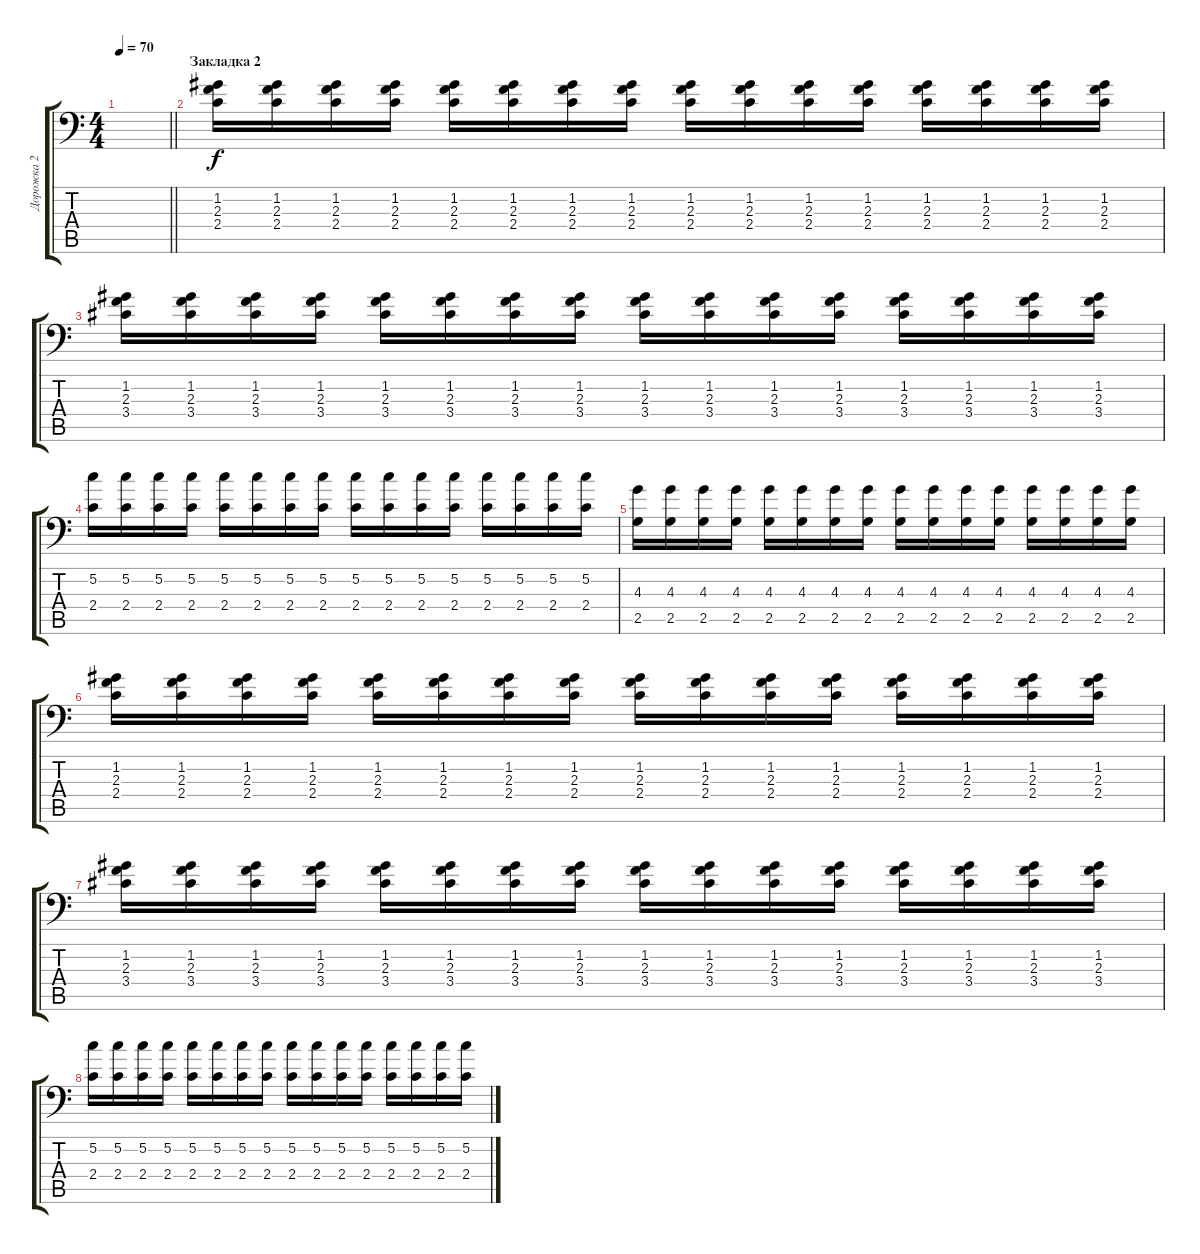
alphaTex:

\track ("Дорожка 2" "Дорожка 2") {instrument acousticguitarsteel}
\staff {score tabs}
\tuning (C4 G3 Eb3 Bb2 F2 Bb1) {hide}
\ts (4 4)
\tempo 70
\clef f4
\barLineRight lightlight
\ks c
|
\section ("" "Закладка 2")
(1.2 2.3 2.4).16{dy f volume 14 instrument distortionguitar} (1.2 2.3 2.4).16 (1.2 2.3 2.4).16 (1.2 2.3 2.4).16 (1.2 2.3 2.4).16 (1.2 2.3 2.4).16 (1.2 2.3 2.4).16 (1.2 2.3 2.4).16 (1.2 2.3 2.4).16 (1.2 2.3 2.4).16 (1.2 2.3 2.4).16 (1.2 2.3 2.4).16 (1.2 2.3 2.4).16 (1.2 2.3 2.4).16 (1.2 2.3 2.4).16 (1.2 2.3 2.4).16 |
(1.2 2.3 3.4).16 (1.2 2.3 3.4).16 (1.2 2.3 3.4).16 (1.2 2.3 3.4).16 (1.2 2.3 3.4).16 (1.2 2.3 3.4).16 (1.2 2.3 3.4).16 (1.2 2.3 3.4).16 (1.2 2.3 3.4).16 (1.2 2.3 3.4).16 (1.2 2.3 3.4).16 (1.2 2.3 3.4).16 (1.2 2.3 3.4).16 (1.2 2.3 3.4).16 (1.2 2.3 3.4).16 (1.2 2.3 3.4).16 |
(5.2 2.4).16 (5.2 2.4).16 (5.2 2.4).16 (5.2 2.4).16 (5.2 2.4).16 (5.2 2.4).16 (5.2 2.4).16 (5.2 2.4).16 (5.2 2.4).16 (5.2 2.4).16 (5.2 2.4).16 (5.2 2.4).16 (5.2 2.4).16 (5.2 2.4).16 (5.2 2.4).16 (5.2 2.4).16 |
(4.3 2.5).16 (4.3 2.5).16 (4.3 2.5).16 (4.3 2.5).16 (4.3 2.5).16 (4.3 2.5).16 (4.3 2.5).16 (4.3 2.5).16 (4.3 2.5).16 (4.3 2.5).16 (4.3 2.5).16 (4.3 2.5).16 (4.3 2.5).16 (4.3 2.5).16 (4.3 2.5).16 (4.3 2.5).16 |
(1.2 2.3 2.4).16{volume 14 instrument distortionguitar} (1.2 2.3 2.4).16 (1.2 2.3 2.4).16 (1.2 2.3 2.4).16 (1.2 2.3 2.4).16 (1.2 2.3 2.4).16 (1.2 2.3 2.4).16 (1.2 2.3 2.4).16 (1.2 2.3 2.4).16 (1.2 2.3 2.4).16 (1.2 2.3 2.4).16 (1.2 2.3 2.4).16 (1.2 2.3 2.4).16 (1.2 2.3 2.4).16 (1.2 2.3 2.4).16 (1.2 2.3 2.4).16 |
(1.2 2.3 3.4).16 (1.2 2.3 3.4).16 (1.2 2.3 3.4).16 (1.2 2.3 3.4).16 (1.2 2.3 3.4).16 (1.2 2.3 3.4).16 (1.2 2.3 3.4).16 (1.2 2.3 3.4).16 (1.2 2.3 3.4).16 (1.2 2.3 3.4).16 (1.2 2.3 3.4).16 (1.2 2.3 3.4).16 (1.2 2.3 3.4).16 (1.2 2.3 3.4).16 (1.2 2.3 3.4).16 (1.2 2.3 3.4).16 |
(5.2 2.4).16 (5.2 2.4).16 (5.2 2.4).16 (5.2 2.4).16 (5.2 2.4).16 (5.2 2.4).16 (5.2 2.4).16 (5.2 2.4).16 (5.2 2.4).16 (5.2 2.4).16 (5.2 2.4).16 (5.2 2.4).16 (5.2 2.4).16 (5.2 2.4).16 (5.2 2.4).16 (5.2 2.4).16
